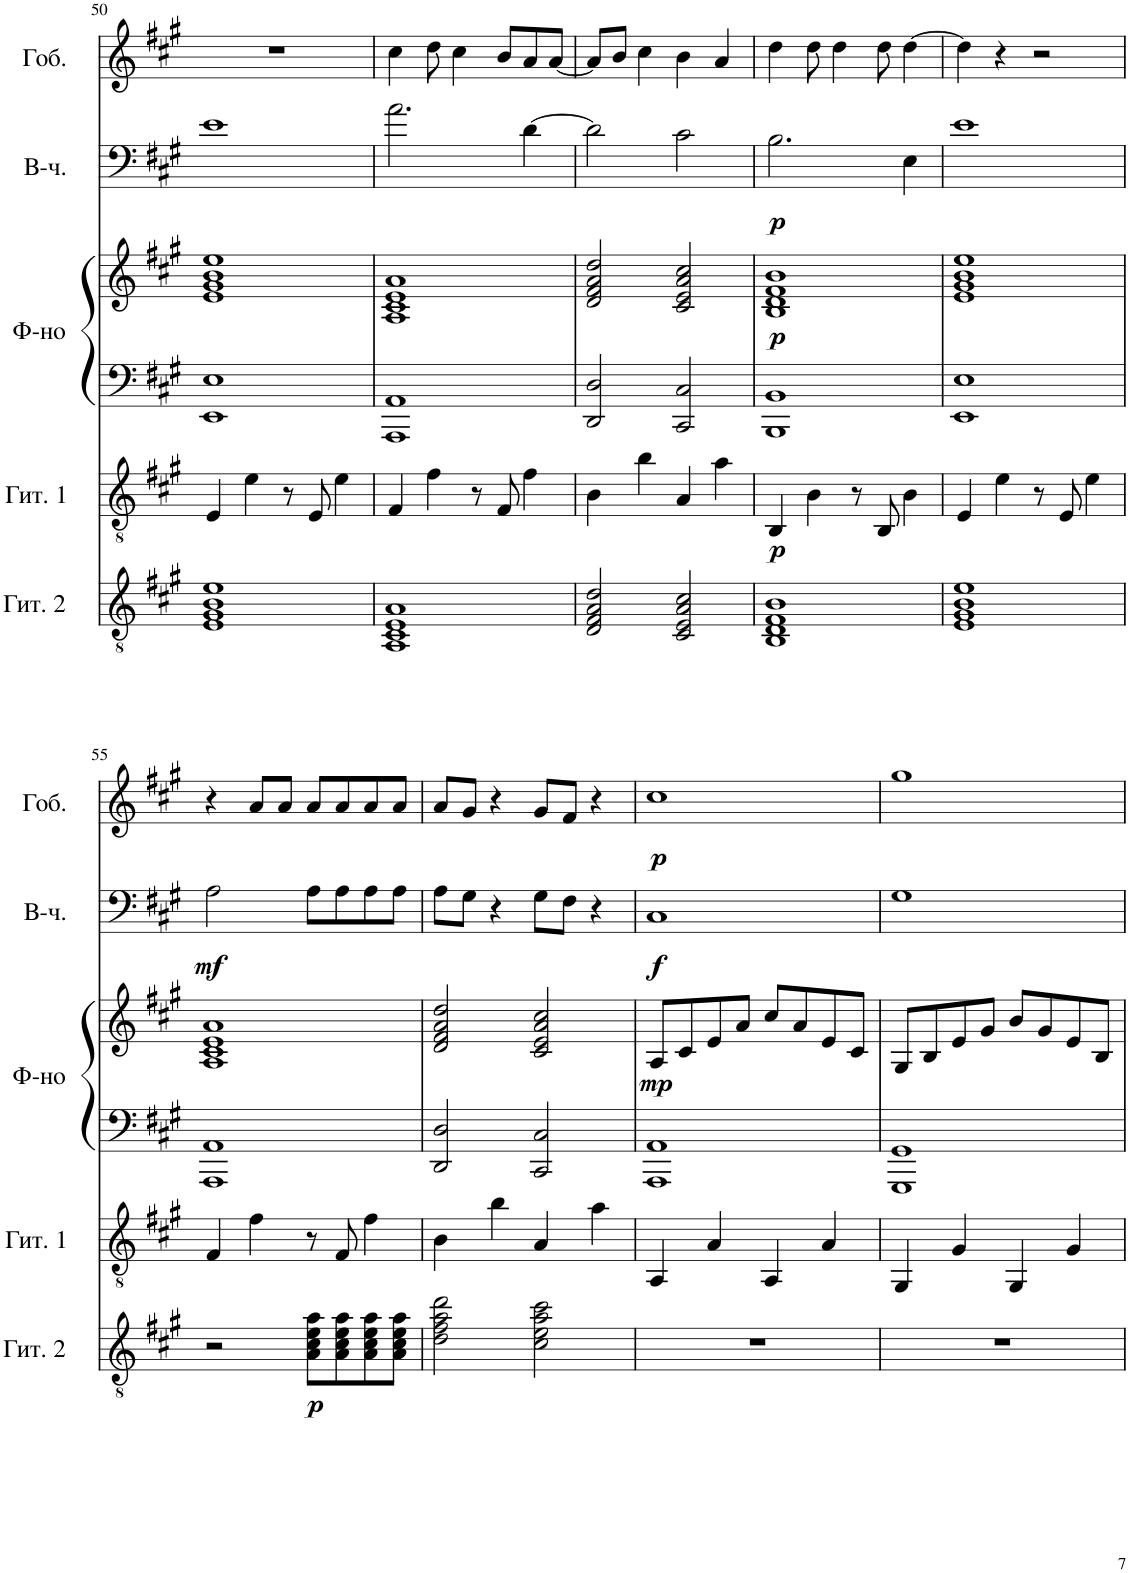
**kern	**dynam	**kern	**dynam	**kern	**kern	**dynam	**kern	**dynam	**kern	**dynam
*part5	*part5	*part4	*part4	*part3	*part3	*part3	*part2	*part2	*part1	*part1
*staff6	*staff6	*staff5	*staff5	*staff4	*staff3	*staff3/4	*staff2	*staff2	*staff1	*staff1
*I"Акустическая гитара 2	*	*I"Акустическая гитара 1	*	*I"Фортепиано	*	*	*I"Виолончель	*	*I"Гобой	*
!!LO:PB:g=z
*clefGv2	*	*clefGv2	*	*clefF4	*clefG2	*	*clefF4	*	*clefG2	*
*k[f#c#g#]	*	*k[f#c#g#]	*	*k[f#c#g#]	*k[f#c#g#]	*	*k[f#c#g#]	*	*k[f#c#g#]	*
*M4/4	*	*M4/4	*	*M4/4	*M4/4	*	*M4/4	*	*M4/4	*
=50	=50	=50	=50	=50	=50	=50	=50	=50	=50	=50
1E 1G# 1B 1e	.	4E/	.	1EE 1E	1e 1g# 1b 1ee	.	1e	.	1r	.
.	.	4e\	.	.	.	.	.	.	.	.
.	.	8r	.	.	.	.	.	.	.	.
.	.	8E/	.	.	.	.	.	.	.	.
.	.	4e\	.	.	.	.	.	.	.	.
=51	=51	=51	=51	=51	=51	=51	=51	=51	=51	=51
1AA 1C# 1E 1A	.	4F#/	.	1AAA 1AA	1A 1c# 1e 1a	.	2.a\	.	4cc#\	.
.	.	4f#\	.	.	.	.	.	.	8dd\	.
.	.	.	.	.	.	.	.	.	4cc#\	.
.	.	8r	.	.	.	.	.	.	.	.
.	.	8F#/	.	.	.	.	.	.	8b/L	.
.	.	4f#\	.	.	.	.	[4d\	.	8a/	.
.	.	.	.	.	.	.	.	.	[8a/J	.
=52	=52	=52	=52	=52	=52	=52	=52	=52	=52	=52
2D/ 2F#/ 2A/ 2d/	.	4B\	.	2DD/ 2D/	2d/ 2f#/ 2a/ 2dd/	.	2d\]	.	8a/L]	.
.	.	.	.	.	.	.	.	.	8b/J	.
.	.	4b\	.	.	.	.	.	.	4cc#\	.
2C#/ 2E/ 2A/ 2c#/	.	4A/	.	2CC#/ 2C#/	2c#/ 2e/ 2a/ 2cc#/	.	2c#\	.	4b\	.
.	.	4a\	.	.	.	.	.	.	4a/	.
=53	=53	=53	=53	=53	=53	=53	=53	=53	=53	=53
!	!	!	!LO:DY:b	!	!	!LO:DY:b	!	!LO:DY:b	!	!
1BB 1D 1F# 1B	.	4BB/	p	1BBB 1BB	1B 1d 1f# 1b	p	2.B\	p	4dd\	.
.	.	4B\	.	.	.	.	.	.	8dd\	.
.	.	.	.	.	.	.	.	.	4dd\	.
.	.	8r	.	.	.	.	.	.	.	.
.	.	8BB/	.	.	.	.	.	.	8dd\	.
.	.	4B\	.	.	.	.	4E\	.	[4dd\	.
=54	=54	=54	=54	=54	=54	=54	=54	=54	=54	=54
1E 1G# 1B 1e	.	4E/	.	1EE 1E	1e 1g# 1b 1ee	.	1e	.	4dd\]	.
.	.	4e\	.	.	.	.	.	.	4r	.
.	.	8r	.	.	.	.	.	.	2r	.
.	.	8E/	.	.	.	.	.	.	.	.
.	.	4e\	.	.	.	.	.	.	.	.
!!LO:LB:g=z
=55	=55	=55	=55	=55	=55	=55	=55	=55	=55	=55
!	!	!	!	!	!	!	!	!LO:DY:b	!	!
2r	.	4F#/	.	1AAA 1AA	1A 1c# 1e 1a	.	2A\	mf	4r	.
.	.	4f#\	.	.	.	.	.	.	8a/L	.
.	.	.	.	.	.	.	.	.	8a/J	.
!	!LO:DY:b	!	!	!	!	!	!	!	!	!
8A\ 8c#\ 8e\ 8a\L	p	8r	.	.	.	.	8A\L	.	8a/L	.
8A\ 8c#\ 8e\ 8a\	.	8F#/	.	.	.	.	8A\	.	8a/	.
8A\ 8c#\ 8e\ 8a\	.	4f#\	.	.	.	.	8A\	.	8a/	.
8A\ 8c#\ 8e\ 8a\J	.	.	.	.	.	.	8A\J	.	8a/J	.
=56	=56	=56	=56	=56	=56	=56	=56	=56	=56	=56
2d\ 2f#\ 2a\ 2dd\	.	4B\	.	2DD/ 2D/	2d/ 2f#/ 2a/ 2dd/	.	8A\L	.	8a/L	.
.	.	.	.	.	.	.	8G#\J	.	8g#/J	.
.	.	4b\	.	.	.	.	4r	.	4r	.
2c#\ 2e\ 2a\ 2cc#\	.	4A/	.	2CC#/ 2C#/	2c#/ 2e/ 2a/ 2cc#/	.	8G#\L	.	8g#/L	.
.	.	.	.	.	.	.	8F#\J	.	8f#/J	.
.	.	4a\	.	.	.	.	4r	.	4r	.
=57	=57	=57	=57	=57	=57	=57	=57	=57	=57	=57
!	!	!	!	!	!	!LO:DY:b	!	!LO:DY:b	!	!LO:DY:b
1r	.	4AA/	.	1AAA 1AA	8A/L	mp	1C#	f	1cc#	p
.	.	.	.	.	8c#/	.	.	.	.	.
.	.	4A/	.	.	8e/	.	.	.	.	.
.	.	.	.	.	8a/J	.	.	.	.	.
.	.	4AA/	.	.	8cc#/L	.	.	.	.	.
.	.	.	.	.	8a/	.	.	.	.	.
.	.	4A/	.	.	8e/	.	.	.	.	.
.	.	.	.	.	8c#/J	.	.	.	.	.
=58	=58	=58	=58	=58	=58	=58	=58	=58	=58	=58
1r	.	4GG#/	.	1GGG# 1GG#	8G#/L	.	1G#	.	1gg#	.
.	.	.	.	.	8B/	.	.	.	.	.
.	.	4G#/	.	.	8e/	.	.	.	.	.
.	.	.	.	.	8g#/J	.	.	.	.	.
.	.	4GG#/	.	.	8b/L	.	.	.	.	.
.	.	.	.	.	8g#/	.	.	.	.	.
.	.	4G#/	.	.	8e/	.	.	.	.	.
.	.	.	.	.	8B/J	.	.	.	.	.
=	=	=	=	=	=	=	=	=	=	=
*-	*-	*-	*-	*-	*-	*-	*-	*-	*-	*-
